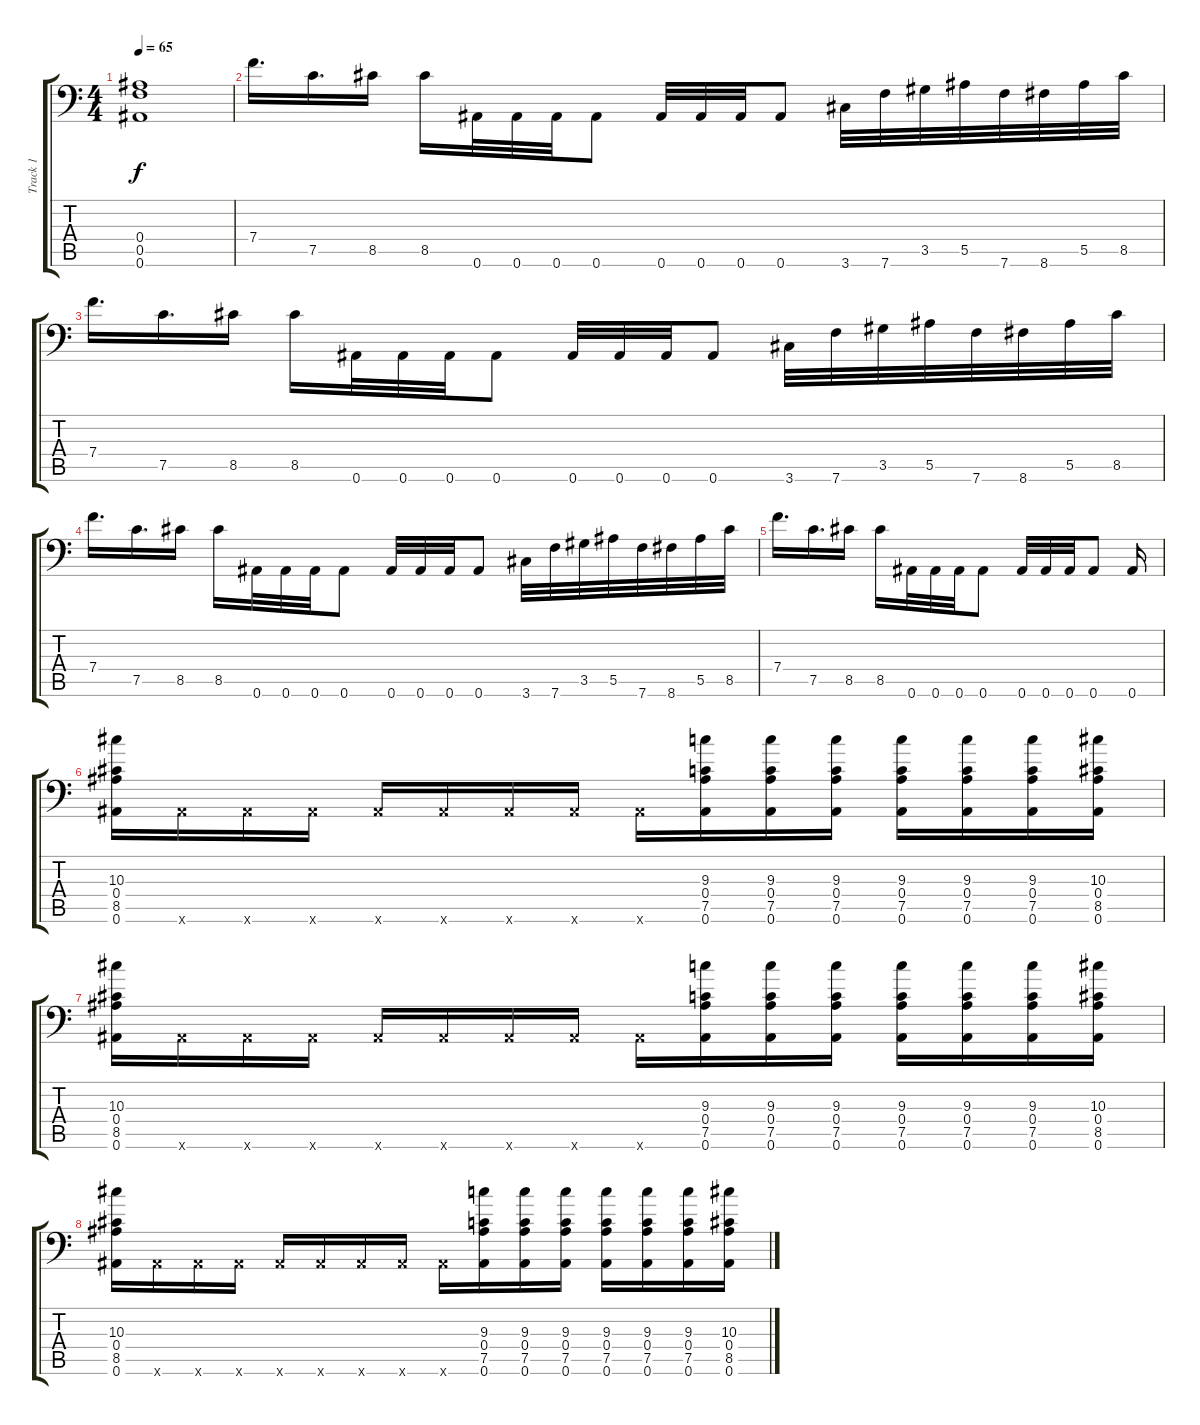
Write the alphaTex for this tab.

\track ("Track 1" "Track 1") {instrument distortionguitar}
\staff {score tabs}
\tuning (C4 G3 Eb3 Bb2 F2 Bb1) {hide}
\ts (4 4)
\tempo 65
\clef f4
\ks c
(0.4 0.5 0.6).1{dy f} |
7.4.16{d} 7.5.16{d} 8.5.16 8.5.16 0.6.32 0.6.32 0.6.32 0.6.8 0.6.32 0.6.32 0.6.32 0.6.8 3.6.32 7.6.32 3.5.32 5.5.32 7.6.32 8.6.32 5.5.32 8.5.32 |
7.4.16{d} 7.5.16{d} 8.5.16 8.5.16 0.6.32 0.6.32 0.6.32 0.6.8 0.6.32 0.6.32 0.6.32 0.6.8 3.6.32 7.6.32 3.5.32 5.5.32 7.6.32 8.6.32 5.5.32 8.5.32 |
7.4.16{d} 7.5.16{d} 8.5.16 8.5.16 0.6.32 0.6.32 0.6.32 0.6.8 0.6.32 0.6.32 0.6.32 0.6.8 3.6.32 7.6.32 3.5.32 5.5.32 7.6.32 8.6.32 5.5.32 8.5.32 |
7.4.16{d} 7.5.16{d} 8.5.16 8.5.16 0.6.32 0.6.32 0.6.32 0.6.8 0.6.32 0.6.32 0.6.32 0.6.8 0.6.16 |
(10.3 0.4 8.5 0.6).16{instrument electricguitarjazz} 0.6{x}.16 0.6{x}.16 0.6{x}.16 0.6{x}.16 0.6{x}.16 0.6{x}.16 0.6{x}.16 0.6{x}.16 (9.3 0.4 7.5 0.6).16 (9.3 0.4 7.5 0.6).16 (9.3 0.4 7.5 0.6).16 (9.3 0.4 7.5 0.6).16 (9.3 0.4 7.5 0.6).16 (9.3 0.4 7.5 0.6).16 (10.3 0.4 8.5 0.6).16 |
(10.3 0.4 8.5 0.6).16 0.6{x}.16 0.6{x}.16 0.6{x}.16 0.6{x}.16 0.6{x}.16 0.6{x}.16 0.6{x}.16 0.6{x}.16 (9.3 0.4 7.5 0.6).16 (9.3 0.4 7.5 0.6).16 (9.3 0.4 7.5 0.6).16 (9.3 0.4 7.5 0.6).16 (9.3 0.4 7.5 0.6).16 (9.3 0.4 7.5 0.6).16 (10.3 0.4 8.5 0.6).16 |
(10.3 0.4 8.5 0.6).16 0.6{x}.16 0.6{x}.16 0.6{x}.16 0.6{x}.16 0.6{x}.16 0.6{x}.16 0.6{x}.16 0.6{x}.16 (9.3 0.4 7.5 0.6).16 (9.3 0.4 7.5 0.6).16 (9.3 0.4 7.5 0.6).16 (9.3 0.4 7.5 0.6).16 (9.3 0.4 7.5 0.6).16 (9.3 0.4 7.5 0.6).16 (10.3 0.4 8.5 0.6).16
